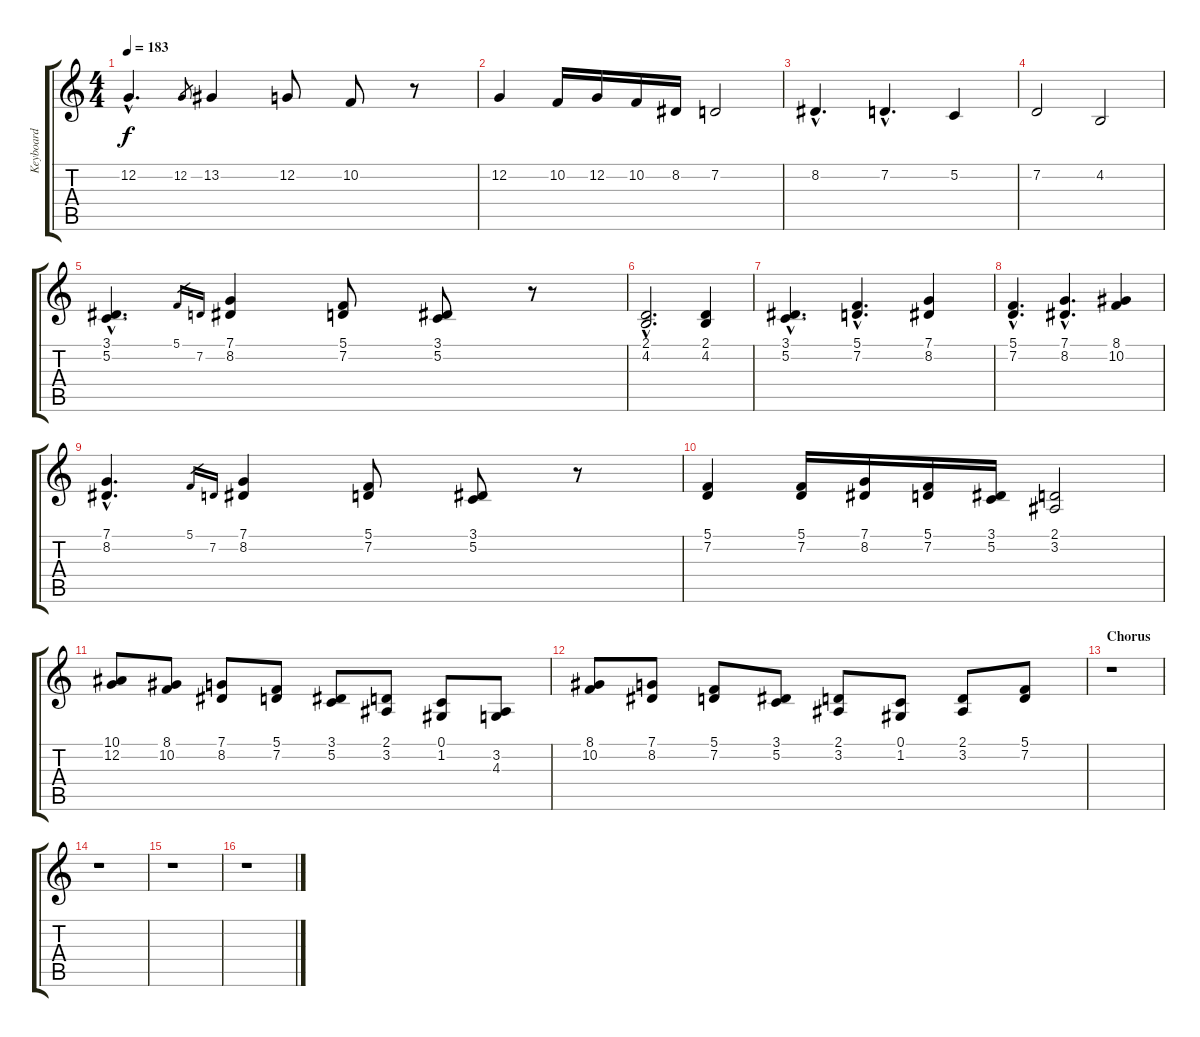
\track ("Keyboard" "Keyboard") {instrument harpsichord}
\staff {score tabs}
\tuning (C4 G3 Eb3 Bb2 F2 C2) {hide}
\ts (4 4)
\tempo 183
\clef g2
\ks c
12.2{hac}.4{d dy f} 12.2.8{gr} 13.2.4 12.2.8 10.2.8 r.8 |
12.2.4 10.2.16 12.2.16 10.2.16 8.2.16 7.2.2 |
8.2{hac}.4{d} 7.2{hac}.4{d} 5.2.4 |
7.2.2 4.2.2 |
(3.1{hac} 5.2{hac}).4{d} 5.1.16{gr} 7.2.16{gr} (7.1 8.2).4 (5.1 7.2).8 (3.1 5.2).8 r.8 |
(2.1{hac} 4.2{hac}).2{d} (2.1 4.2).4 |
(3.1{hac} 5.2{hac}).4{d} (5.1{hac} 7.2{hac}).4{d} (7.1 8.2).4 |
(5.1{hac} 7.2{hac}).4{d} (7.1{hac} 8.2{hac}).4{d} (8.1 10.2).4 |
(7.1{hac} 8.2{hac}).4{d} 5.1.16{gr} 7.2.16{gr} (7.1 8.2).4 (5.1 7.2).8 (3.1 5.2).8 r.8 |
(5.1 7.2).4 (5.1 7.2).16 (7.1 8.2).16 (5.1 7.2).16 (3.1 5.2).16 (2.1 3.2).2 |
(10.1 12.2).8 (8.1 10.2).8 (7.1 8.2).8 (5.1 7.2).8 (3.1 5.2).8 (2.1 3.2).8 (0.1 1.2).8 (3.2 4.3).8 |
(8.1 10.2).8 (7.1 8.2).8 (5.1 7.2).8 (3.1 5.2).8 (2.1 3.2).8 (0.1 1.2).8 (2.1 3.2).8 (5.1 7.2).8 |
\section ("" "Chorus")
r.1 |
r.1 |
r.1 |
r.1
